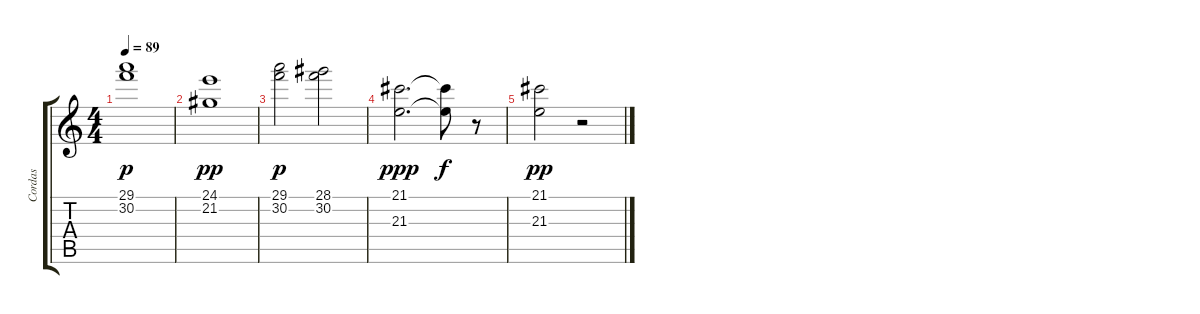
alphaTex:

\track ("Cordas         " "Cordas    ") {instrument stringensemble1}
\staff {score tabs}
\tuning (E4 B3 G3 D3 A2 E2) {hide}
\ts (4 4)
\tempo 89
\clef g2
\ks c
(29.1 30.2).1{dy p} |
(24.1 21.2).1{dy pp} |
(29.1 30.2).2{dy p} (28.1 30.2).2 |
(21.1 21.3).2{d dy ppp} (21.1{t} 21.3{t}).8{dy f} r.8 |
(21.1 21.3).2{dy pp} r.2
